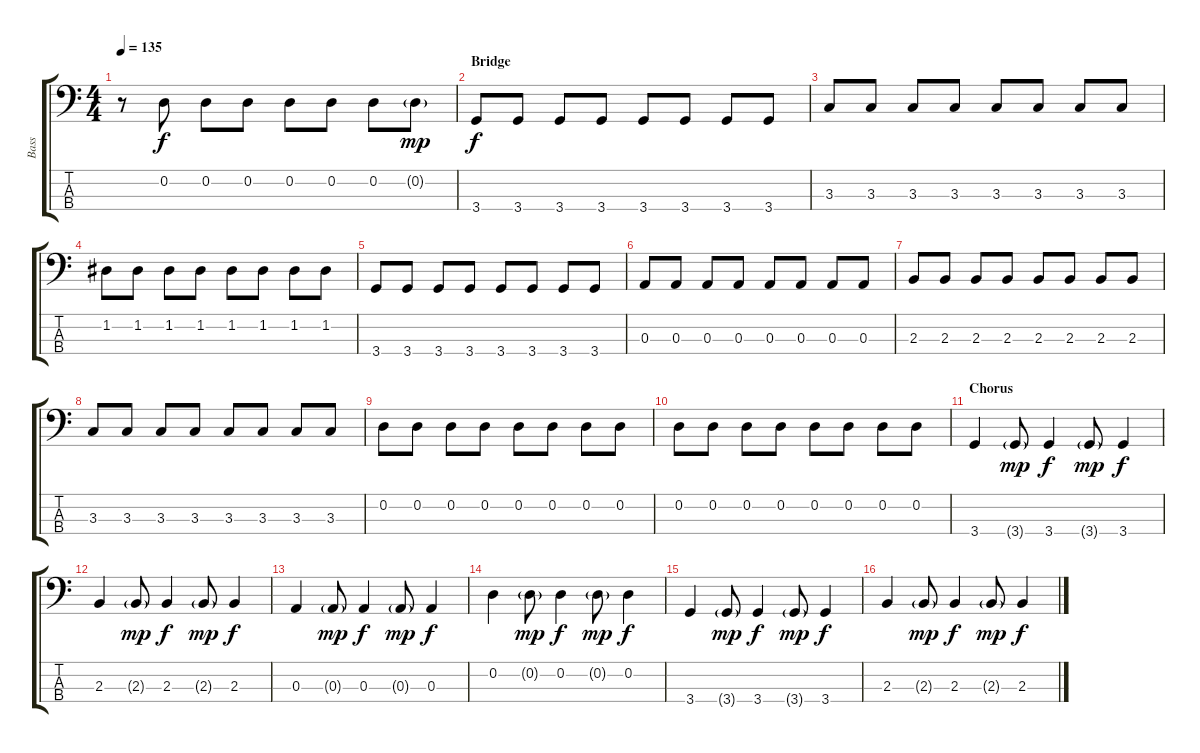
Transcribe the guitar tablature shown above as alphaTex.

\track ("Bass" "Bass") {instrument acousticbass}
\staff {score tabs}
\tuning (G2 D2 A1 E1) {hide}
\ts (4 4)
\tempo 135
\clef f4
\ks c
r.8{dy f} 0.2.8 0.2.8 0.2.8 0.2.8 0.2.8 0.2.8 0.2{g}.8{dy mp} |
\section ("" "Bridge")
3.4.8{dy f} 3.4.8 3.4.8 3.4.8 3.4.8 3.4.8 3.4.8 3.4.8 |
3.3.8 3.3.8 3.3.8 3.3.8 3.3.8 3.3.8 3.3.8 3.3.8 |
1.2.8 1.2.8 1.2.8 1.2.8 1.2.8 1.2.8 1.2.8 1.2.8 |
3.4.8 3.4.8 3.4.8 3.4.8 3.4.8 3.4.8 3.4.8 3.4.8 |
0.3.8 0.3.8 0.3.8 0.3.8 0.3.8 0.3.8 0.3.8 0.3.8 |
2.3.8 2.3.8 2.3.8 2.3.8 2.3.8 2.3.8 2.3.8 2.3.8 |
3.3.8 3.3.8 3.3.8 3.3.8 3.3.8 3.3.8 3.3.8 3.3.8 |
0.2.8 0.2.8 0.2.8 0.2.8 0.2.8 0.2.8 0.2.8 0.2.8 |
0.2.8 0.2.8 0.2.8 0.2.8 0.2.8 0.2.8 0.2.8 0.2.8 |
\section ("" "Chorus")
3.4.4 3.4{g}.8{dy mp} 3.4.4{dy f} 3.4{g}.8{dy mp} 3.4.4{dy f} |
2.3.4 2.3{g}.8{dy mp} 2.3.4{dy f} 2.3{g}.8{dy mp} 2.3.4{dy f} |
0.3.4 0.3{g}.8{dy mp} 0.3.4{dy f} 0.3{g}.8{dy mp} 0.3.4{dy f} |
0.2.4 0.2{g}.8{dy mp} 0.2.4{dy f} 0.2{g}.8{dy mp} 0.2.4{dy f} |
3.4.4 3.4{g}.8{dy mp} 3.4.4{dy f} 3.4{g}.8{dy mp} 3.4.4{dy f} |
2.3.4 2.3{g}.8{dy mp} 2.3.4{dy f} 2.3{g}.8{dy mp} 2.3.4{dy f}
